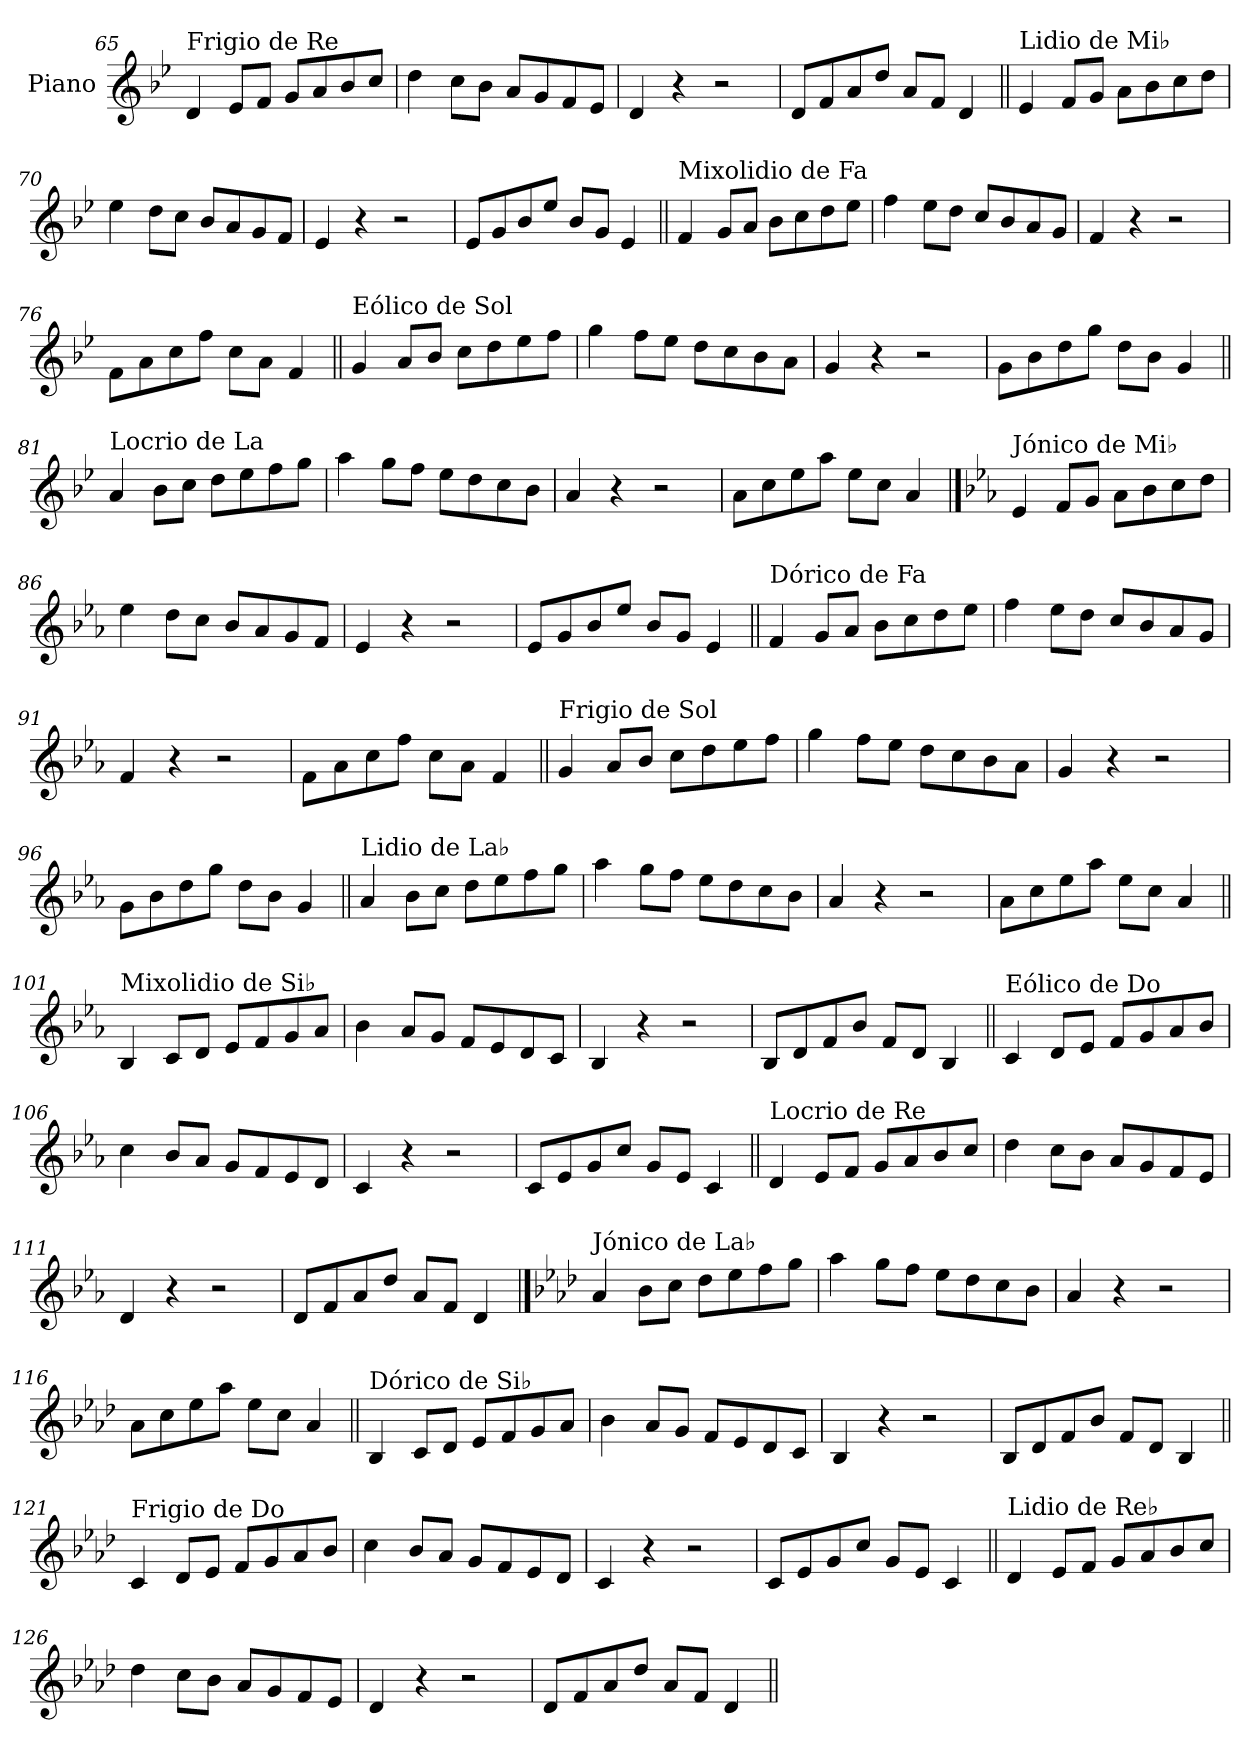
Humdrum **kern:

**kern
*part1
*staff1
*I"Piano
*I'Pno.
!!LO:LB:g=z
*clefG2
*k[b-e-]
=65
!LO:TX:a:t=Frigio de Re
4d/
8e-/L
8f/J
8g/L
8a/
8b-/
8cc/J
=66
4dd\
8cc\L
8b-\J
8a/L
8g/
8f/
8e-/J
=67
4d/
4r
2r
=68
8d/L
8f/
8a/
8dd/J
8a/L
8f/J
4d/
!!LO:LB:g=z
=69||
!LO:TX:a:t=Lidio de Mi♭
4e-/
8f/L
8g/J
8a\L
8b-\
8cc\
8dd\J
=70
4ee-\
8dd\L
8cc\J
8b-/L
8a/
8g/
8f/J
=71
4e-/
4r
2r
=72
8e-/L
8g/
8b-/
8ee-/J
8b-/L
8g/J
4e-/
!!LO:LB:g=z
=73||
!LO:TX:a:t=Mixolidio de Fa
4f/
8g/L
8a/J
8b-\L
8cc\
8dd\
8ee-\J
=74
4ff\
8ee-\L
8dd\J
8cc/L
8b-/
8a/
8g/J
=75
4f/
4r
2r
=76
8f\L
8a\
8cc\
8ff\J
8cc\L
8a\J
4f/
!!LO:LB:g=z
=77||
!LO:TX:a:t=Eólico de Sol
4g/
8a/L
8b-/J
8cc\L
8dd\
8ee-\
8ff\J
=78
4gg\
8ff\L
8ee-\J
8dd\L
8cc\
8b-\
8a\J
=79
4g/
4r
2r
=80
8g\L
8b-\
8dd\
8gg\J
8dd\L
8b-\J
4g/
!!LO:LB:g=z
=81||
!LO:TX:a:t=Locrio de La
4a/
8b-\L
8cc\J
8dd\L
8ee-\
8ff\
8gg\J
=82
4aa\
8gg\L
8ff\J
8ee-\L
8dd\
8cc\
8b-\J
=83
4a/
4r
2r
=84
8a\L
8cc\
8ee-\
8aa\J
8ee-\L
8cc\J
4a/
!!LO:PB:g=z
==85
*k[b-e-a-]
!LO:TX:a:t=Jónico de Mi♭
4e-/
8f/L
8g/J
8a-\L
8b-\
8cc\
8dd\J
=86
4ee-\
8dd\L
8cc\J
8b-/L
8a-/
8g/
8f/J
=87
4e-/
4r
2r
=88
8e-/L
8g/
8b-/
8ee-/J
8b-/L
8g/J
4e-/
!!LO:LB:g=z
=89||
!LO:TX:a:t=Dórico de Fa
4f/
8g/L
8a-/J
8b-\L
8cc\
8dd\
8ee-\J
=90
4ff\
8ee-\L
8dd\J
8cc/L
8b-/
8a-/
8g/J
=91
4f/
4r
2r
=92
8f\L
8a-\
8cc\
8ff\J
8cc\L
8a-\J
4f/
!!LO:LB:g=z
=93||
!LO:TX:a:t=Frigio de Sol
4g/
8a-/L
8b-/J
8cc\L
8dd\
8ee-\
8ff\J
=94
4gg\
8ff\L
8ee-\J
8dd\L
8cc\
8b-\
8a-\J
=95
4g/
4r
2r
=96
8g\L
8b-\
8dd\
8gg\J
8dd\L
8b-\J
4g/
!!LO:LB:g=z
=97||
!LO:TX:a:t=Lidio de La♭
4a-/
8b-\L
8cc\J
8dd\L
8ee-\
8ff\
8gg\J
=98
4aa-\
8gg\L
8ff\J
8ee-\L
8dd\
8cc\
8b-\J
=99
4a-/
4r
2r
=100
8a-\L
8cc\
8ee-\
8aa-\J
8ee-\L
8cc\J
4a-/
!!LO:LB:g=z
=101||
!LO:TX:a:t=Mixolidio de Si♭
4B-/
8c/L
8d/J
8e-/L
8f/
8g/
8a-/J
=102
4b-\
8a-/L
8g/J
8f/L
8e-/
8d/
8c/J
=103
4B-/
4r
2r
=104
8B-/L
8d/
8f/
8b-/J
8f/L
8d/J
4B-/
!!LO:LB:g=z
=105||
!LO:TX:a:t=Eólico de Do
4c/
8d/L
8e-/J
8f/L
8g/
8a-/
8b-/J
=106
4cc\
8b-/L
8a-/J
8g/L
8f/
8e-/
8d/J
=107
4c/
4r
2r
=108
8c/L
8e-/
8g/
8cc/J
8g/L
8e-/J
4c/
!!LO:LB:g=z
=109||
!LO:TX:a:t=Locrio de Re
4d/
8e-/L
8f/J
8g/L
8a-/
8b-/
8cc/J
=110
4dd\
8cc\L
8b-\J
8a-/L
8g/
8f/
8e-/J
=111
4d/
4r
2r
=112
8d/L
8f/
8a-/
8dd/J
8a-/L
8f/J
4d/
!!LO:PB:g=z
==113
*k[b-e-a-d-]
!LO:TX:a:t=Jónico de La♭
4a-/
8b-\L
8cc\J
8dd-\L
8ee-\
8ff\
8gg\J
=114
4aa-\
8gg\L
8ff\J
8ee-\L
8dd-\
8cc\
8b-\J
=115
4a-/
4r
2r
=116
8a-\L
8cc\
8ee-\
8aa-\J
8ee-\L
8cc\J
4a-/
!!LO:LB:g=z
=117||
!LO:TX:a:t=Dórico de Si♭
4B-/
8c/L
8d-/J
8e-/L
8f/
8g/
8a-/J
=118
4b-\
8a-/L
8g/J
8f/L
8e-/
8d-/
8c/J
=119
4B-/
4r
2r
=120
8B-/L
8d-/
8f/
8b-/J
8f/L
8d-/J
4B-/
!!LO:LB:g=z
=121||
!LO:TX:a:t=Frigio de Do
4c/
8d-/L
8e-/J
8f/L
8g/
8a-/
8b-/J
=122
4cc\
8b-/L
8a-/J
8g/L
8f/
8e-/
8d-/J
=123
4c/
4r
2r
=124
8c/L
8e-/
8g/
8cc/J
8g/L
8e-/J
4c/
!!LO:LB:g=z
=125||
!LO:TX:a:t=Lidio de Re♭
4d-/
8e-/L
8f/J
8g/L
8a-/
8b-/
8cc/J
=126
4dd-\
8cc\L
8b-\J
8a-/L
8g/
8f/
8e-/J
=127
4d-/
4r
2r
=128
8d-/L
8f/
8a-/
8dd-/J
8a-/L
8f/J
4d-/
=||
*-
